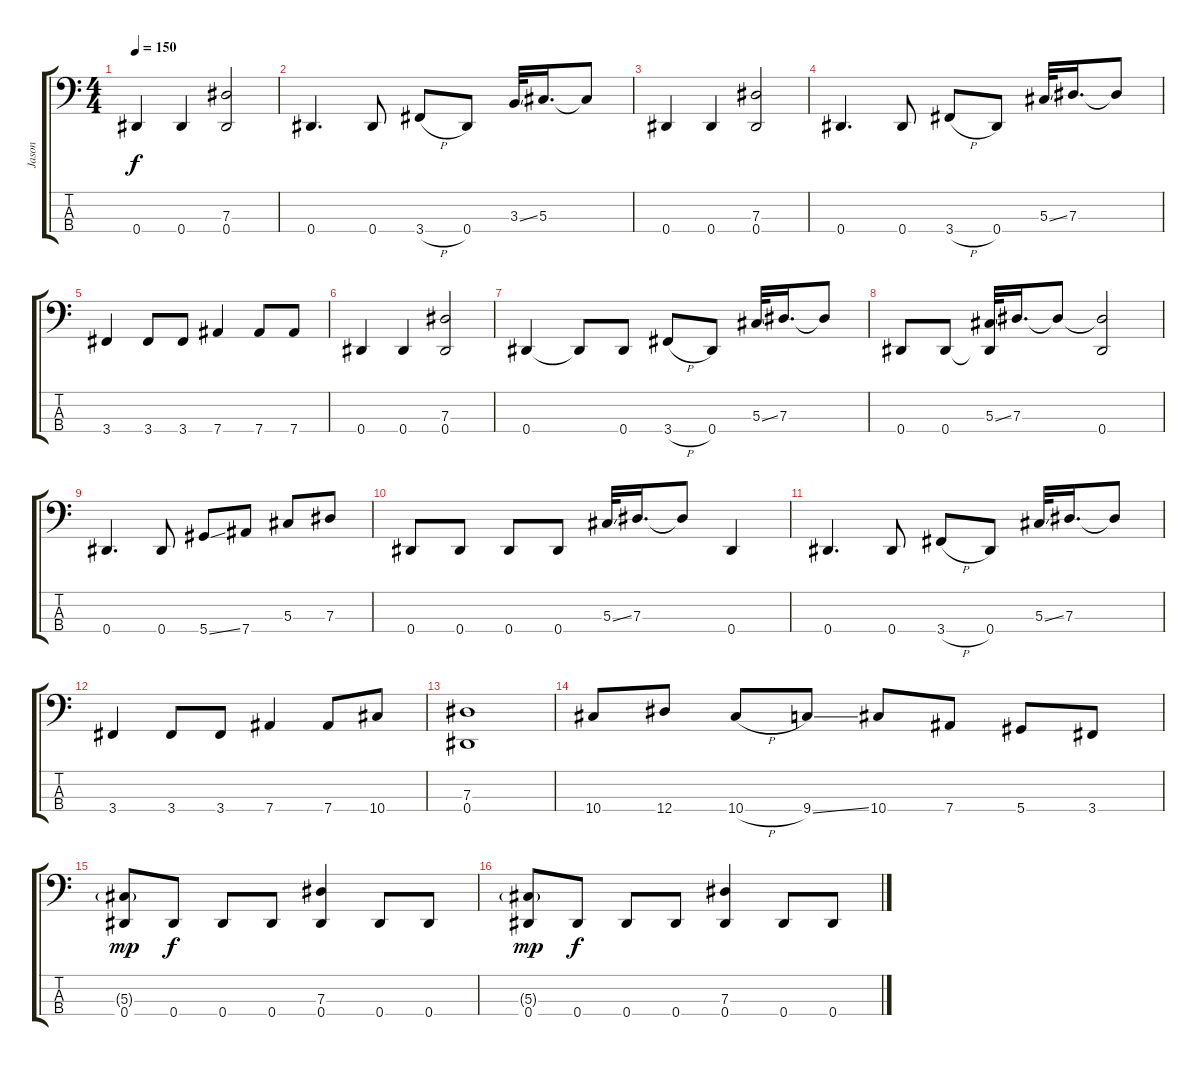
\track ("Jason" "Jason") {instrument electricbasspick}
\staff {score tabs}
\tuning (Gb2 Db2 Ab1 Eb1) {hide}
\ts (4 4)
\tempo 150
\clef f4
\ks c
0.4.4{dy f} 0.4.4 (7.3 0.4).2 |
0.4.4{d} 0.4.8 3.4{h}.8 0.4.8 3.3{ss}.32 5.3.16{d} 5.3{t}.8 |
0.4.4 0.4.4 (7.3 0.4).2 |
0.4.4{d} 0.4.8 3.4{h}.8 0.4.8 5.3{ss}.32 7.3.16{d} 7.3{t}.8 |
3.4.4 3.4.8 3.4.8 7.4.4 7.4.8 7.4.8 |
0.4.4 0.4.4 (7.3 0.4).2 |
0.4.4 0.4{t}.8 0.4.8 3.4{h}.8 0.4.8 5.3{ss}.32 7.3.16{d} 7.3{t}.8 |
0.4.8 0.4.8 (5.3{ss} 0.4{t}).32 7.3.16{d} 7.3{t}.8 (7.3{t} 0.4).2 |
0.4.4{d} 0.4.8 5.4{ss}.8 7.4.8 5.3.8 7.3.8 |
0.4.8 0.4.8 0.4.8 0.4.8 5.3{ss}.32 7.3.16{d} 7.3{t}.8 0.4.4 |
0.4.4{d} 0.4.8 3.4{h}.8 0.4.8 5.3{ss}.32 7.3.16{d} 7.3{t}.8 |
3.4.4 3.4.8 3.4.8 7.4.4 7.4.8 10.4.8 |
(7.3 0.4).1 |
10.4.8 12.4.8 10.4{h}.8 9.4{ss}.8 10.4.8 7.4.8 5.4.8 3.4.8 |
(5.3{g} 0.4).8{dy mp} 0.4.8{dy f} 0.4.8 0.4.8 (7.3 0.4).4 0.4.8 0.4.8 |
(5.3{g} 0.4).8{dy mp} 0.4.8{dy f} 0.4.8 0.4.8 (7.3 0.4).4 0.4.8 0.4.8
